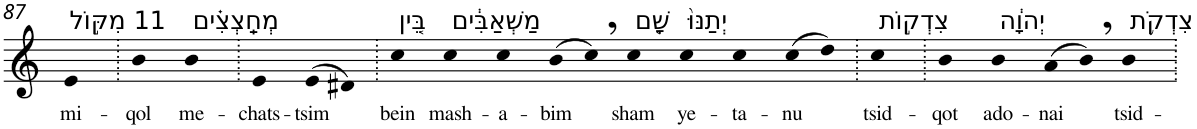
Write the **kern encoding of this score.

**kern	**text
*part1	*part1
*staff1	*staff1
*I"Piano	*
*I'Pno	*
!!LO:PB:g=z
*clefG2	*
*k[]	*
=87	=87
!LO:TX:a:t=11 מִקּ֣וֹל	!
!	!LO:LY:b
4e	mi-
=88.	=88.
!	!LO:LY:b
4b	-qol
!LO:TX:a:t=מְחַֽצְצִ֗ים	!
!	!LO:LY:b
4b	me-
=89.	=89.
!	!LO:LY:b
4e	-chats-
!	!LO:LY:b
(>8e	-tsim
8d#X)	.
=90.	=90.
!LO:TX:a:t=בֵּ֚ין	!
!	!LO:LY:b
4cc	bein
!LO:TX:a:t=מַשְׁאַבִּ֔ים	!
!	!LO:LY:b
4cc	mash-
!	!LO:LY:b
4cc	-a-
!	!LO:LY:b
(>8b	-bim
8cc,)	.
!LO:TX:a:t=שָׁ֤ם	!
!	!LO:LY:b
4cc	sham
!LO:TX:a:t=יְתַנּוּ֙	!
!	!LO:LY:b
4cc	ye-
!	!LO:LY:b
4cc	-ta-
!	!LO:LY:b
(>8cc	-nu
8dd)	.
=91.	=91.
!LO:TX:a:t=צִדְק֣וֹת	!
!	!LO:LY:b
4cc	tsid-
=92.	=92.
!	!LO:LY:b
4b	-qot
!LO:TX:a:t=יְהוָ֔ה	!
!	!LO:LY:b
4b	ado-
!	!LO:LY:b
(>8a	-nai
8b,)	.
!LO:TX:a:t=צִדְקֹ֥ת	!
!	!LO:LY:b
4b	tsid-
=.	=.
*-	*-
